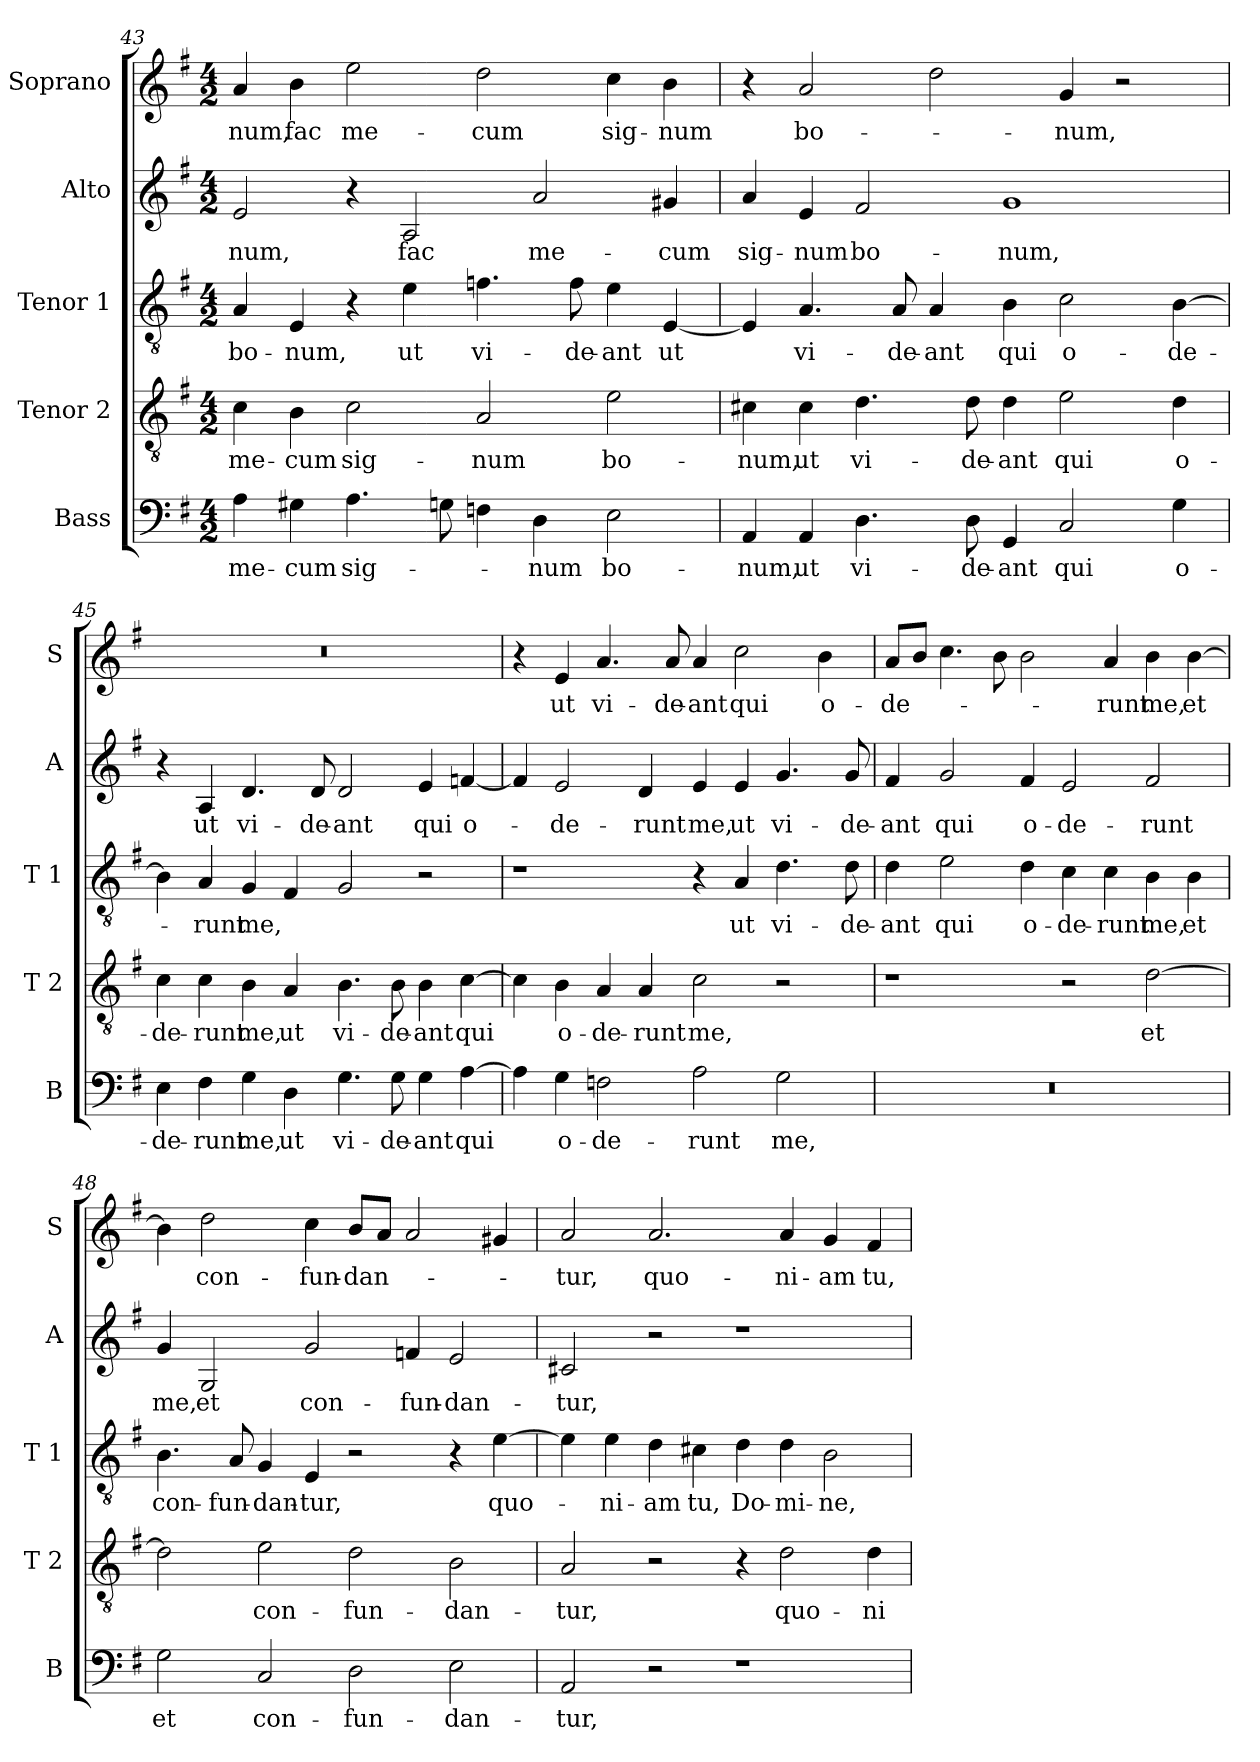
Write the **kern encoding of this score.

**kern	**text	**kern	**text	**kern	**text	**kern	**text	**kern	**text
*part5	*part5	*part4	*part4	*part3	*part3	*part2	*part2	*part1	*part1
*staff5	*staff5	*staff4	*staff4	*staff3	*staff3	*staff2	*staff2	*staff1	*staff1
*I"Bass	*	*I"Tenor 2	*	*I"Tenor 1	*	*I"Alto	*	*I"Soprano	*
*I'B	*	*I'T 2	*	*I'T 1	*	*I'A	*	*I'S	*
!!LO:PB:g=z
*clefF4	*	*clefGv2	*	*clefGv2	*	*clefG2	*	*clefG2	*
*k[f#]	*	*k[f#]	*	*k[f#]	*	*k[f#]	*	*k[f#]	*
*G:	*	*G:	*	*G:	*	*G:	*	*G:	*
*M4/2	*	*M4/2	*	*M4/2	*	*M4/2	*	*M4/2	*
=43	=43	=43	=43	=43	=43	=43	=43	=43	=43
!	!LO:LY:b	!	!LO:LY:b	!	!LO:LY:b	!	!LO:LY:b	!	!LO:LY:b
4A\	me-	4c\	me-	4A/	bo-	2e/	-num,	4a/	-num,
!	!LO:LY:b	!	!LO:LY:b	!	!LO:LY:b	!	!	!	!LO:LY:b
4G#X\	-cum	4B\	-cum	4E/	-num,	.	.	4b\	fac
!	!LO:LY:b	!	!LO:LY:b	!	!	!	!	!	!LO:LY:b
4.A\	sig-	2c\	sig-	4r	.	4r	.	2ee\	me-
!	!	!	!	!	!LO:LY:b	!	!LO:LY:b	!	!
.	.	.	.	4e\	ut	2A/	fac	.	.
8Gn\	.	.	.	.	.	.	.	.	.
!	!	!	!LO:LY:b	!	!LO:LY:b	!	!	!	!LO:LY:b
4Fn\	.	2A/	-num	4.fn\	vi-	.	.	2dd\	-cum
!	!LO:LY:b	!	!	!	!	!	!LO:LY:b	!	!
4D\	-num	.	.	.	.	2a/	me-	.	.
!	!	!	!	!	!LO:LY:b	!	!	!	!
.	.	.	.	8f\	-de-	.	.	.	.
!	!LO:LY:b	!	!LO:LY:b	!	!LO:LY:b	!	!	!	!LO:LY:b
2E\	bo-	2e\	bo-	4e\	-ant	.	.	4cc\	sig-
!	!	!	!	!	!LO:LY:b	!	!LO:LY:b	!	!LO:LY:b
.	.	.	.	[4E/	ut	4g#X/	-cum	4b\	-num
=44	=44	=44	=44	=44	=44	=44	=44	=44	=44
!	!LO:LY:b	!	!LO:LY:b	!	!	!	!LO:LY:b	!	!
4AA/	-num,	4c#X\	-num,	4E/]	.	4a/	sig-	4r	.
!	!LO:LY:b	!	!LO:LY:b	!	!LO:LY:b	!	!LO:LY:b	!	!LO:LY:b
4AA/	ut	4c#\	ut	4.A/	vi-	4e/	-num	2a/	bo-
!	!LO:LY:b	!	!LO:LY:b	!	!	!	!LO:LY:b	!	!
4.D\	vi-	4.d\	vi-	.	.	2f#/	bo-	.	.
!	!	!	!	!	!LO:LY:b	!	!	!	!
.	.	.	.	8A/	-de-	.	.	.	.
!	!	!	!	!	!LO:LY:b	!	!	!	!
.	.	.	.	4A/	-ant	.	.	2dd\	.
!	!LO:LY:b	!	!LO:LY:b	!	!	!	!	!	!
8D\	-de-	8d\	-de-	.	.	.	.	.	.
!	!LO:LY:b	!	!LO:LY:b	!	!LO:LY:b	!	!LO:LY:b	!	!
4GG/	-ant	4d\	-ant	4B\	qui	1g	-num,	.	.
!	!LO:LY:b	!	!LO:LY:b	!	!LO:LY:b	!	!	!	!LO:LY:b
2C/	qui	2e\	qui	2c\	o-	.	.	4g/	-num,
.	.	.	.	.	.	.	.	2r	.
!	!LO:LY:b	!	!LO:LY:b	!	!LO:LY:b	!	!	!	!
4G\	o-	4d\	o-	[4B\	-de-	.	.	.	.
=45	=45	=45	=45	=45	=45	=45	=45	=45	=45
!	!LO:LY:b	!	!LO:LY:b	!	!	!	!	!	!
4E\	-de-	4c\	-de-	4B\]	.	4r	.	0r	.
!	!LO:LY:b	!	!LO:LY:b	!	!LO:LY:b	!	!LO:LY:b	!	!
4F#\	-runt	4c\	-runt	4A/	-runt	4A/	ut	.	.
!	!LO:LY:b	!	!LO:LY:b	!	!LO:LY:b	!	!LO:LY:b	!	!
4G\	me,	4B\	me,	4G/	me,	4.d/	vi-	.	.
!	!LO:LY:b	!	!LO:LY:b	!	!	!	!	!	!
4D\	ut	4A/	ut	4F#/	.	.	.	.	.
!	!	!	!	!	!	!	!LO:LY:b	!	!
.	.	.	.	.	.	8d/	-de-	.	.
!	!LO:LY:b	!	!LO:LY:b	!	!	!	!LO:LY:b	!	!
4.G\	vi-	4.B\	vi-	2G/	.	2d/	-ant	.	.
!	!LO:LY:b	!	!LO:LY:b	!	!	!	!	!	!
8G\	-de-	8B\	-de-	.	.	.	.	.	.
!	!LO:LY:b	!	!LO:LY:b	!	!	!	!LO:LY:b	!	!
4G\	-ant	4B\	-ant	2r	.	4e/	qui	.	.
!	!LO:LY:b	!	!LO:LY:b	!	!	!	!LO:LY:b	!	!
[4A\	qui	[4c\	qui	.	.	[4fn/	o-	.	.
!!LO:LB:g=z
=46	=46	=46	=46	=46	=46	=46	=46	=46	=46
4A\]	.	4c\]	.	1r	.	4f/]	.	4r	.
!	!LO:LY:b	!	!LO:LY:b	!	!	!	!LO:LY:b	!	!LO:LY:b
4G\	o-	4B\	o-	.	.	2e/	-de-	4e/	ut
!	!LO:LY:b	!	!LO:LY:b	!	!	!	!	!	!LO:LY:b
2Fn\	-de-	4A/	-de-	.	.	.	.	4.a/	vi-
!	!	!	!LO:LY:b	!	!	!	!LO:LY:b	!	!
.	.	4A/	-runt	.	.	4d/	-runt	.	.
!	!	!	!	!	!	!	!	!	!LO:LY:b
.	.	.	.	.	.	.	.	8a/	-de-
!	!LO:LY:b	!	!LO:LY:b	!	!	!	!LO:LY:b	!	!LO:LY:b
2A\	-runt	2c\	me,	4r	.	4e/	me,	4a/	-ant
!	!	!	!	!	!LO:LY:b	!	!LO:LY:b	!	!LO:LY:b
.	.	.	.	4A/	ut	4e/	ut	2cc\	qui
!	!LO:LY:b	!	!	!	!LO:LY:b	!	!LO:LY:b	!	!
2G\	me,	2r	.	4.d\	vi-	4.g/	vi-	.	.
!	!	!	!	!	!	!	!	!	!LO:LY:b
.	.	.	.	.	.	.	.	4b\	o-
!	!	!	!	!	!LO:LY:b	!	!LO:LY:b	!	!
.	.	.	.	8d\	-de-	8g/	-de-	.	.
=47	=47	=47	=47	=47	=47	=47	=47	=47	=47
!	!	!	!	!	!LO:LY:b	!	!LO:LY:b	!	!LO:LY:b
0r	.	1r	.	4d\	-ant	4f#/	-ant	8a/L	-de-
.	.	.	.	.	.	.	.	8b/J	.
!	!	!	!	!	!LO:LY:b	!	!LO:LY:b	!	!
.	.	.	.	2e\	qui	2g/	qui	4.cc\	.
.	.	.	.	.	.	.	.	8b\	.
!	!	!	!	!	!LO:LY:b	!	!LO:LY:b	!	!
.	.	.	.	4d\	o-	4f#/	o-	2b\	.
!	!	!	!	!	!LO:LY:b	!	!LO:LY:b	!	!
.	.	2r	.	4c\	-de-	2e/	-de-	.	.
!	!	!	!	!	!LO:LY:b	!	!	!	!LO:LY:b
.	.	.	.	4c\	-runt	.	.	4a/	-runt
!	!	!	!LO:LY:b	!	!LO:LY:b	!	!LO:LY:b	!	!LO:LY:b
.	.	[2d\	et	4B\	me,	2f#/	-runt	4b\	me,
!	!	!	!	!	!LO:LY:b	!	!	!	!LO:LY:b
.	.	.	.	4B\	et	.	.	[4b\	et
=48	=48	=48	=48	=48	=48	=48	=48	=48	=48
!	!LO:LY:b	!	!	!	!LO:LY:b	!	!LO:LY:b	!	!
2G\	et	2d\]	.	4.B\	con-	4g/	me,	4b\]	.
!	!	!	!	!	!	!	!LO:LY:b	!	!LO:LY:b
.	.	.	.	.	.	2G/	et	2dd\	con-
!	!	!	!	!	!LO:LY:b	!	!	!	!
.	.	.	.	8A/	-fun-	.	.	.	.
!	!LO:LY:b	!	!LO:LY:b	!	!LO:LY:b	!	!	!	!
2C/	con-	2e\	con-	4G/	-dan-	.	.	.	.
!	!	!	!	!	!LO:LY:b	!	!LO:LY:b	!	!LO:LY:b
.	.	.	.	4E/	-tur,	2g/	con-	4cc\	-fun-
!	!LO:LY:b	!	!LO:LY:b	!	!	!	!	!	!LO:LY:b
2D\	-fun-	2d\	-fun-	2r	.	.	.	8b/L	-dan-
.	.	.	.	.	.	.	.	8a/J	.
!	!	!	!	!	!	!	!LO:LY:b	!	!
.	.	.	.	.	.	4fn/	-fun-	2a/	.
!	!LO:LY:b	!	!LO:LY:b	!	!	!	!LO:LY:b	!	!
2E\	-dan-	2B\	-dan-	4r	.	2e/	-dan-	.	.
!	!	!	!	!	!LO:LY:b	!	!	!	!
.	.	.	.	[4e\	quo-	.	.	4g#X/	.
!!LO:LB:g=z
=49	=49	=49	=49	=49	=49	=49	=49	=49	=49
!	!LO:LY:b	!	!LO:LY:b	!	!	!	!LO:LY:b	!	!LO:LY:b
2AA/	-tur,	2A/	-tur,	4e\]	.	2c#X/	-tur,	2a/	-tur,
!	!	!	!	!	!LO:LY:b	!	!	!	!
.	.	.	.	4e\	-ni-	.	.	.	.
!	!	!	!	!	!LO:LY:b	!	!	!	!LO:LY:b
2r	.	2r	.	4d\	-am	2r	.	2.a/	quo-
!	!	!	!	!	!LO:LY:b	!	!	!	!
.	.	.	.	4c#X\	tu,	.	.	.	.
!	!	!	!	!	!LO:LY:b	!	!	!	!
1r	.	4r	.	4d\	Do-	1r	.	.	.
!	!	!	!LO:LY:b	!	!LO:LY:b	!	!	!	!LO:LY:b
.	.	2d\	quo-	4d\	-mi-	.	.	4a/	-ni-
!	!	!	!	!	!LO:LY:b	!	!	!	!LO:LY:b
.	.	.	.	2B\	-ne,	.	.	4g/	-am
!	!	!	!LO:LY:b	!	!	!	!	!	!LO:LY:b
.	.	4d\	-ni-	.	.	.	.	4f#/	tu,
=	=	=	=	=	=	=	=	=	=
*-	*-	*-	*-	*-	*-	*-	*-	*-	*-
